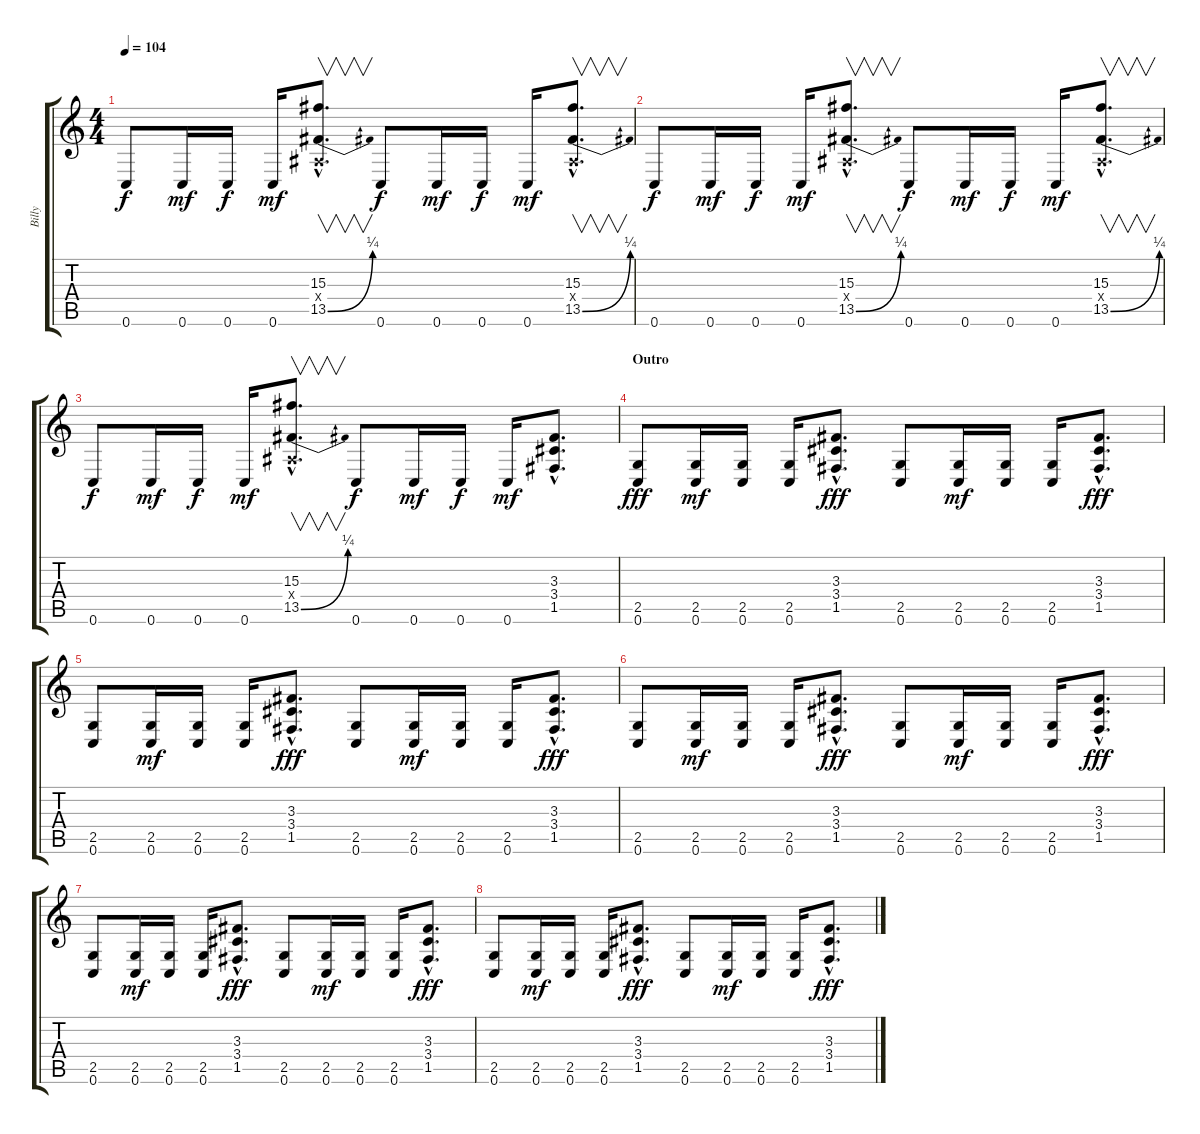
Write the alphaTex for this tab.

\track ("Billy" "Billy") {instrument distortionguitar}
\staff {score tabs}
\tuning (C4 G3 Eb3 Bb2 F2 C2) {hide}
\ts (4 4)
\tempo 104
\clef g2
\ks c
0.6.8{dy f} 0.6.16{dy mf} 0.6.16{dy f} 0.6.16{dy mf} (15.3{hac} 0.4{hac x} 13.5{be (bend 0 0 60 1) hac}).8{v d} 0.6.8{dy f} 0.6.16{dy mf} 0.6.16{dy f} 0.6.16{dy mf} (15.3{hac} 0.4{hac x} 13.5{be (bend 0 0 60 1) hac}).8{v d} |
0.6.8{dy f} 0.6.16{dy mf} 0.6.16{dy f} 0.6.16{dy mf} (15.3{hac} 0.4{hac x} 13.5{be (bend 0 0 60 1) hac}).8{v d} 0.6.8{dy f} 0.6.16{dy mf} 0.6.16{dy f} 0.6.16{dy mf} (15.3{hac} 0.4{hac x} 13.5{be (bend 0 0 60 1) hac}).8{v d} |
0.6.8{dy f} 0.6.16{dy mf} 0.6.16{dy f} 0.6.16{dy mf} (15.3{hac} 0.4{hac x} 13.5{be (bend 0 0 60 1) hac}).8{v d} 0.6.8{dy f} 0.6.16{dy mf} 0.6.16{dy f} 0.6.16{dy mf} (3.3{hac} 3.4{hac} 1.5{hac}).8{d} |
\section ("" "Outro")
(2.5 0.6).8{dy fff} (2.5 0.6).16{dy mf} (2.5 0.6).16 (2.5 0.6).16 (3.3{hac} 3.4{hac} 1.5{hac}).8{d dy fff} (2.5 0.6).8 (2.5 0.6).16{dy mf} (2.5 0.6).16 (2.5 0.6).16 (3.3{hac} 3.4{hac} 1.5{hac}).8{d dy fff} |
(2.5 0.6).8 (2.5 0.6).16{dy mf} (2.5 0.6).16 (2.5 0.6).16 (3.3{hac} 3.4{hac} 1.5{hac}).8{d dy fff} (2.5 0.6).8 (2.5 0.6).16{dy mf} (2.5 0.6).16 (2.5 0.6).16 (3.3{hac} 3.4{hac} 1.5{hac}).8{d dy fff} |
(2.5 0.6).8 (2.5 0.6).16{dy mf} (2.5 0.6).16 (2.5 0.6).16 (3.3{hac} 3.4{hac} 1.5{hac}).8{d dy fff} (2.5 0.6).8 (2.5 0.6).16{dy mf} (2.5 0.6).16 (2.5 0.6).16 (3.3{hac} 3.4{hac} 1.5{hac}).8{d dy fff} |
(2.5 0.6).8 (2.5 0.6).16{dy mf} (2.5 0.6).16 (2.5 0.6).16 (3.3{hac} 3.4{hac} 1.5{hac}).8{d dy fff} (2.5 0.6).8 (2.5 0.6).16{dy mf} (2.5 0.6).16 (2.5 0.6).16 (3.3{hac} 3.4{hac} 1.5{hac}).8{d dy fff} |
(2.5 0.6).8 (2.5 0.6).16{dy mf} (2.5 0.6).16 (2.5 0.6).16 (3.3{hac} 3.4{hac} 1.5{hac}).8{d dy fff} (2.5 0.6).8 (2.5 0.6).16{dy mf} (2.5 0.6).16 (2.5 0.6).16 (3.3{hac} 3.4{hac} 1.5{hac}).8{d dy fff}
